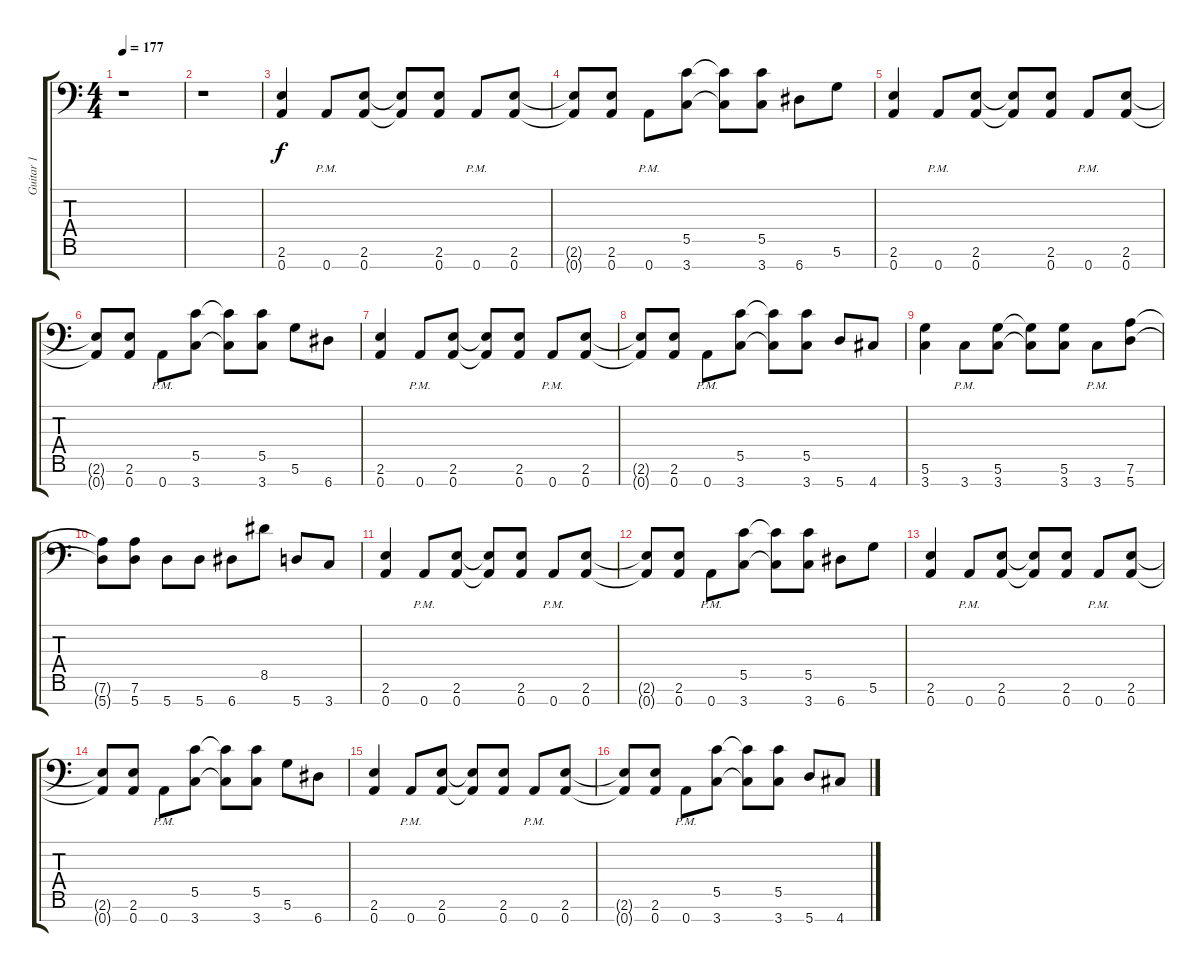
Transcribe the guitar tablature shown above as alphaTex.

\track ("Guitar 1" "Guitar 1") {instrument distortionguitar}
\staff {score tabs}
\tuning (D4 A3 F3 C3 G2 D2 A1) {hide}
\ts (4 4)
\tempo 177
\clef f4
\ks c
r.1{dy f instrument distortionguitar} |
r.1 |
(2.6 0.7).4 0.7{pm}.8 (2.6 0.7).8 (2.6{t} 0.7{t}).8 (2.6 0.7).8 0.7{pm}.8 (2.6 0.7).8 |
(2.6{t} 0.7{t}).8 (2.6 0.7).8 0.7{pm}.8 (5.5 3.7).8 (5.5{t} 3.7{t}).8 (5.5 3.7).8 6.7.8 5.6.8 |
(2.6 0.7).4 0.7{pm}.8 (2.6 0.7).8 (2.6{t} 0.7{t}).8 (2.6 0.7).8 0.7{pm}.8 (2.6 0.7).8 |
(2.6{t} 0.7{t}).8 (2.6 0.7).8 0.7{pm}.8 (5.5 3.7).8 (5.5{t} 3.7{t}).8 (5.5 3.7).8 5.6.8 6.7.8 |
(2.6 0.7).4 0.7{pm}.8 (2.6 0.7).8 (2.6{t} 0.7{t}).8 (2.6 0.7).8 0.7{pm}.8 (2.6 0.7).8 |
(2.6{t} 0.7{t}).8 (2.6 0.7).8 0.7{pm}.8 (5.5 3.7).8 (5.5{t} 3.7{t}).8 (5.5 3.7).8 5.7.8 4.7.8 |
(5.6 3.7).4 3.7{pm}.8 (5.6 3.7).8 (5.6{t} 3.7{t}).8 (5.6 3.7).8 3.7{pm}.8 (7.6 5.7).8 |
(7.6{t} 5.7{t}).8 (7.6 5.7).8 5.7.8 5.7.8 6.7.8 8.5.8 5.7.8 3.7.8 |
(2.6 0.7).4 0.7{pm}.8 (2.6 0.7).8 (2.6{t} 0.7{t}).8 (2.6 0.7).8 0.7{pm}.8 (2.6 0.7).8 |
(2.6{t} 0.7{t}).8 (2.6 0.7).8 0.7{pm}.8 (5.5 3.7).8 (5.5{t} 3.7{t}).8 (5.5 3.7).8 6.7.8 5.6.8 |
(2.6 0.7).4 0.7{pm}.8 (2.6 0.7).8 (2.6{t} 0.7{t}).8 (2.6 0.7).8 0.7{pm}.8 (2.6 0.7).8 |
(2.6{t} 0.7{t}).8 (2.6 0.7).8 0.7{pm}.8 (5.5 3.7).8 (5.5{t} 3.7{t}).8 (5.5 3.7).8 5.6.8 6.7.8 |
(2.6 0.7).4 0.7{pm}.8 (2.6 0.7).8 (2.6{t} 0.7{t}).8 (2.6 0.7).8 0.7{pm}.8 (2.6 0.7).8 |
(2.6{t} 0.7{t}).8 (2.6 0.7).8 0.7{pm}.8 (5.5 3.7).8 (5.5{t} 3.7{t}).8 (5.5 3.7).8 5.7.8 4.7.8
